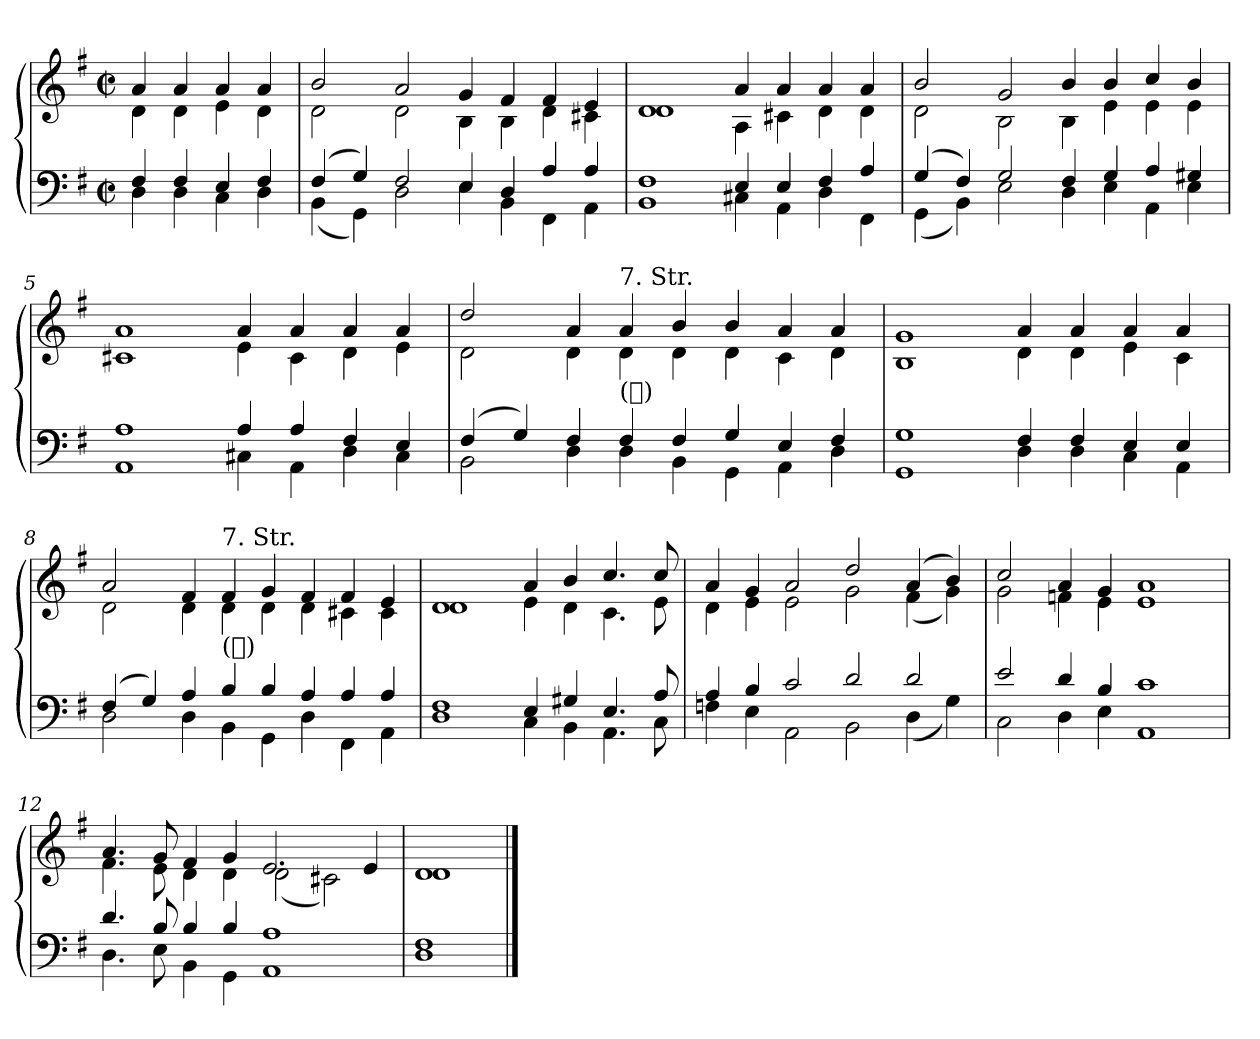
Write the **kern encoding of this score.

**kern	**kern
*part1	*part1
*staff2	*staff1
*clefF4	*clefG2
*k[f#]	*k[f#]
*G:	*G:
*M2/2	*M2/2
*met(c|)	*met(c|)
=1	=1
*^	*^
4F#	4D	4a	4d
4F#	4D	4a	4d
4E	4C	4a	4e
4F#	4D	4a	4d
=2	=2	=2	=2
(4F#	(4BB	2b	2d
4G)	4GG)	.	.
2F#	2D	2a	2d
4E	4E	4g	4B
4D	4BB	4f#	4B
4A	4FF#	4f#	4d
4A	4AA	4e	4c#X
=3	=3	=3	=3
1F#	1BB	1d	1d
4E	4C#X	4a	4A
4E	4AA	4a	4c#X
4F#	4D	4a	4d
4A	4FF#	4a	4d
=4	=4	=4	=4
(4G	(4GG	2b	2d
4F#)	4BB)	.	.
2G	2E	2g	2B
4F#	4D	4b	4B
4G	4E	4b	4e
4A	4AA	4cc	4e
4G#X	4E	4b	4e
=5	=5	=5	=5
1A	1AA	1a	1c#X
4A	4C#X	4a	4e
4A	4AA	4a	4c#
4F#	4D	4a	4d
4E	4C#	4a	4e
=6	=6	=6	=6
(4F#	2BB	2dd	2d
4G)	.	.	.
4F#	4D	4a	4d
!	!	!LO:TX:a:t=7. Str.	!
!LO:TX:a:t=(𝄽)	!	!	!
4F#	4D	4a	4d
4F#	4BB	4b	4d
4G	4GG	4b	4d
4E	4AA	4a	4c
4F#	4D	4a	4d
=7	=7	=7	=7
1G	1GG	1g	1B
4F#	4D	4a	4d
4F#	4D	4a	4d
4E	4C	4a	4e
4E	4AA	4a	4c
=8	=8	=8	=8
(4F#	2D	2a	2d
4G)	.	.	.
4A	4D	4f#	4d
!	!	!LO:TX:a:t=7. Str.	!
!LO:TX:a:t=(𝄽)	!	!	!
4B	4BB	4f#	4d
4B	4GG	4g	4d
4A	4D	4f#	4d
4A	4FF#	4f#	4c#X
4A	4AA	4e	4c#
=9	=9	=9	=9
1F#	1D	1d	1d
4E	4C	4a	4e
4G#X	4BB	4b	4d
4.E	4.AA	4.cc	4.c
8A	8C	8cc	8e
=10	=10	=10	=10
4A	4Fn	4a	4d
4B	4E	4g	4e
2c	2AA	2a	2e
2d	2BB	2dd	2g
2d	(4D	(4a	(4f#
.	4G)	4b)	4g)
=11	=11	=11	=11
2e	2C	2cc	2g
4d	4D	4a	4fn
4B	4E	4g	4e
1c	1AA	1a	1e
=12	=12	=12	=12
4.d	4.D	4.a	4.f#
8B	8E	8g	8e
4B	4BB	4f#	4d
4B	4GG	4g	4d
1A	1AA	2.e	(2d
.	.	.	2c#X)
.	.	4e	.
=13	=13	=13	=13
1F#	1D	1d	1d
*v	*v	*	*
*	*v	*v
==	==
*-	*-
